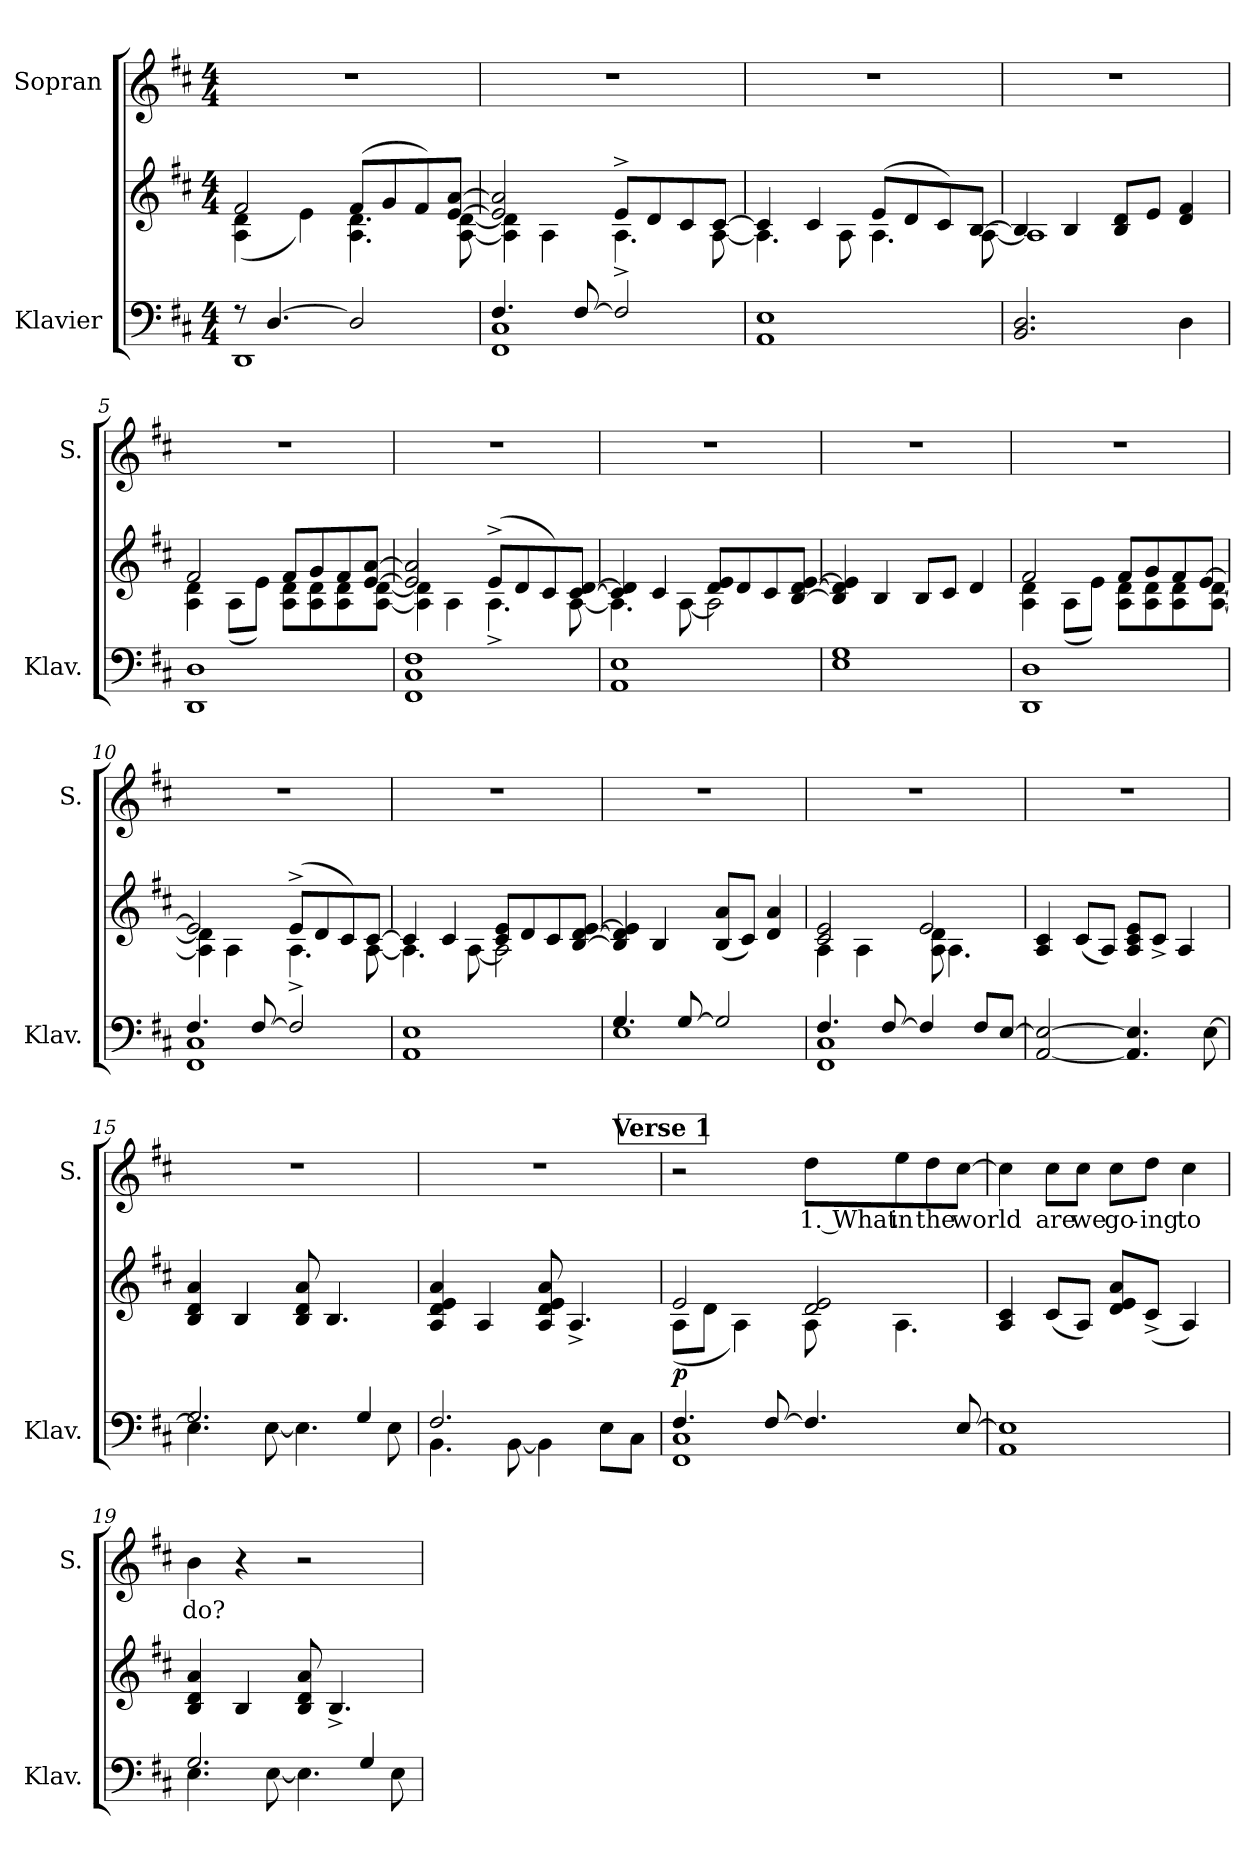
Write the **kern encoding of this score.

**kern	**kern	**dynam	**kern	**text
*part2	*part2	*part2	*part1	*part1
*staff3	*staff2	*staff2/3	*staff1	*staff1
*I"Klavier	*	*	*I"Sopran	*
*I'Klav.	*	*	*I'S.	*
*clefF4	*clefG2	*	*clefG2	*
*k[f#c#]	*k[f#c#]	*	*k[f#c#]	*
*M4/4	*M4/4	*	*M4/4	*
*MM124	*MM124	*	*MM124	*
=1	=1	=1	=1	=1
*^	*^	*	*	*
8r	1DD	2f#/	(<4A\ 4d\	.	1r	.
[4.D/	.	.	.	.	.	.
.	.	.	4e\)	.	.	.
2D/]	.	(>8f#/L	4.A\ 4.d\	.	.	.
.	.	8g/	.	.	.	.
.	.	8f#/)	.	.	.	.
.	.	[8e/ [8a/J	[8A\ [8d\	.	.	.
=2	=2	=2	=2	=2	=2	=2
4.F#/	1FF# 1C#	2e/] 2a/]	4A\] 4d\]	.	1r	.
.	.	.	4A\	.	.	.
[8F#/	.	.	.	.	.	.
2F#/]	.	8e^/L	4.A^\	.	.	.
.	.	8d/	.	.	.	.
.	.	8c#/	.	.	.	.
.	.	[8c#/J	[8A\	.	.	.
*v	*v	*	*	*	*	*
=3	=3	=3	=3	=3	=3
1AA 1E	4c#/]	4.A\]	.	1r	.
.	4c#/	.	.	.	.
.	.	8A\	.	.	.
.	(>8e/L	4.A\	.	.	.
.	8d/	.	.	.	.
.	8c#/)	.	.	.	.
.	[8B/J	[8A\	.	.	.
=4	=4	=4	=4	=4	=4
2.BB/ 2.D/	4B/]	1A]	.	1r	.
.	4B/	.	.	.	.
.	8B/ 8d/L	.	.	.	.
.	8e/J	.	.	.	.
4D\	4d/ 4f#/	.	.	.	.
!!LO:LB:g=z
=5	=5	=5	=5	=5	=5
1DD 1D	2f#/	4A\ 4d\	.	1r	.
.	.	(<8A\L	.	.	.
.	.	8e\J)	.	.	.
.	8f#/L	8A\ 8d\L	.	.	.
.	8g/	8A\ 8d\	.	.	.
.	8f#/	8A\ 8d\	.	.	.
.	[8e/ [8a/J	[8A\ [8d\J	.	.	.
=6	=6	=6	=6	=6	=6
1FF# 1C# 1F#	2e/] 2a/]	4A\] 4d\]	.	1r	.
.	.	4A\	.	.	.
.	(>8e^/L	4.A^\	.	.	.
.	8d/	.	.	.	.
.	8c#/)	.	.	.	.
.	[8c#/ [8d/J	[8A\	.	.	.
=7	=7	=7	=7	=7	=7
1AA 1E	4c#/] 4d/]	4.A\]	.	1r	.
.	4c#/	.	.	.	.
.	.	[8A\	.	.	.
.	8d/ 8e/L	2A\]	.	.	.
.	8d/	.	.	.	.
.	8c#/	.	.	.	.
.	[8B/ [8d/ [8e/J	.	.	.	.
*	*v	*v	*	*	*
=8	=8	=8	=8	=8
1E 1G	4B/] 4d/] 4e/]	.	1r	.
.	4B/	.	.	.
.	8B/L	.	.	.
.	8c#/J	.	.	.
.	4d/	.	.	.
!!LO:LB:g=z
=9	=9	=9	=9	=9
*	*^	*	*	*
1DD 1D	2f#/	4A\ 4d\	.	1r	.
.	.	(<8A\L	.	.	.
.	.	8e\J)	.	.	.
.	8f#/L	8A\ 8d\L	.	.	.
.	8g/	8A\ 8d\	.	.	.
.	8f#/	8A\ 8d\	.	.	.
.	[8e/J	[8A\ [8d\J	.	.	.
=10	=10	=10	=10	=10	=10
*^	*	*	*	*	*
4.F#/	1FF# 1C#	2e/]	4A\] 4d\]	.	1r	.
.	.	.	4A\	.	.	.
[8F#/	.	.	.	.	.	.
2F#/]	.	(>8e^/L	4.A^\	.	.	.
.	.	8d/	.	.	.	.
.	.	8c#/)	.	.	.	.
.	.	[8c#/J	[8A\	.	.	.
*v	*v	*	*	*	*	*
=11	=11	=11	=11	=11	=11
1AA 1E	4c#/]	4.A\]	.	1r	.
.	4c#/	.	.	.	.
.	.	[8A\	.	.	.
.	8c#/ 8e/L	2A\]	.	.	.
.	8d/	.	.	.	.
.	8c#/	.	.	.	.
.	[8B/ [8d/ [8e/J	.	.	.	.
*	*v	*v	*	*	*
=12	=12	=12	=12	=12
*^	*	*	*	*
4.G/	1E	4B/] 4d/] 4e/]	.	1r	.
.	.	4B/	.	.	.
[8G/	.	.	.	.	.
2G/]	.	(<8B/ 8a/L	.	.	.
.	.	8c#/J)	.	.	.
.	.	4d/ 4a/	.	.	.
!!LO:PB:g=z
=13	=13	=13	=13	=13	=13
*	*	*^	*	*	*
4.F#/	1FF# 1C#	2c#/ 2e/	4A\	.	1r	.
.	.	.	4A\	.	.	.
[8F#/	.	.	.	.	.	.
4F#/]	.	2e/	8A\ 8d\	.	.	.
.	.	.	4.A\	.	.	.
8F#/L	.	.	.	.	.	.
[8E/J	.	.	.	.	.	.
*	*	*v	*v	*	*	*
=14	=14	=14	=14	=14	=14
[2AA/ 2E/_	2..ryy	4A/ 4c#/	.	1r	.
.	.	(<8c#/L	.	.	.
.	.	8A/J)	.	.	.
4.AA/] 4.E/]	.	8A/ 8c#/ 8e/L	.	.	.
.	.	8c#^/J	.	.	.
.	.	4A/	.	.	.
8ryy	[8E\	.	.	.	.
=15	=15	=15	=15	=15	=15
2.G/	4.E\]	4B/ 4d/ 4a/	.	1r	.
.	.	4B/	.	.	.
.	[8E\	.	.	.	.
.	4.E\]	8B/ 8d/ 8a/	.	.	.
.	.	4.B/	.	.	.
4G/	.	.	.	.	.
.	8E\	.	.	.	.
=16	=16	=16	=16	=16	=16
2.F#/	4.BB\	4A/ 4d/ 4e/ 4a/	.	1r	.
.	.	4A/	.	.	.
.	[8BB\	.	.	.	.
.	4BB\]	8A/ 8d/ 8e/ 8a/	.	.	.
.	.	4.A^/	.	.	.
8ryy	8E\L	.	.	.	.
8ryy	8C#\J	.	.	.	.
!!LO:LB:g=z
!!LO:REH:place=s1:a:B:fs=14:t=Verse 1
=17	=17	=17	=17	=17	=17
*	*	*^	*	*	*
!	!	!	!	!LO:DY:b	!	!
4.F#/	1FF# 1C#	2e/	(<8A\L	p	2r	.
.	.	.	8d\J	.	.	.
.	.	.	4A\)	.	.	.
[8F#/	.	.	.	.	.	.
!	!	!	!	!	!	!LO:LY:b
4.F#/]	.	2d/ 2e/	8A\	.	8dd\L	1. What
!	!	!	!	!	!	!LO:LY:b
.	.	.	4.A\	.	8ee\	in
!	!	!	!	!	!	!LO:LY:b
.	.	.	.	.	8dd\	the
!	!	!	!	!	!	!LO:LY:b
[8E/	.	.	.	.	[8cc#\J	world
*v	*v	*	*	*	*	*
*	*v	*v	*	*	*
=18	=18	=18	=18	=18
1AA 1E]	4A/ 4c#/	.	4cc#\]	.
!	!	!	!	!LO:LY:b
.	(<8c#/L	.	8cc#\L	are
!	!	!	!	!LO:LY:b
.	8A/J)	.	8cc#\J	we
!	!	!	!	!LO:LY:b
.	8d/ 8e/ 8a/L	.	8cc#\L	go-
!	!	!	!	!LO:LY:b
.	(<8c#^/J	.	8dd\J	-ing
!	!	!	!	!LO:LY:b
.	4A/)	.	4cc#\	to
=19	=19	=19	=19	=19
*^	*	*	*	*
!	!	!	!	!	!LO:LY:b
2.G/	4.E\	4B/ 4d/ 4a/	.	4b\	do?
.	.	4B/	.	4r	.
.	[8E\	.	.	.	.
.	4.E\]	8B/ 8d/ 8a/	.	2r	.
.	.	4.B^/	.	.	.
4G/	.	.	.	.	.
.	8E\	.	.	.	.
*v	*v	*	*	*	*
=	=	=	=	=
*-	*-	*-	*-	*-
